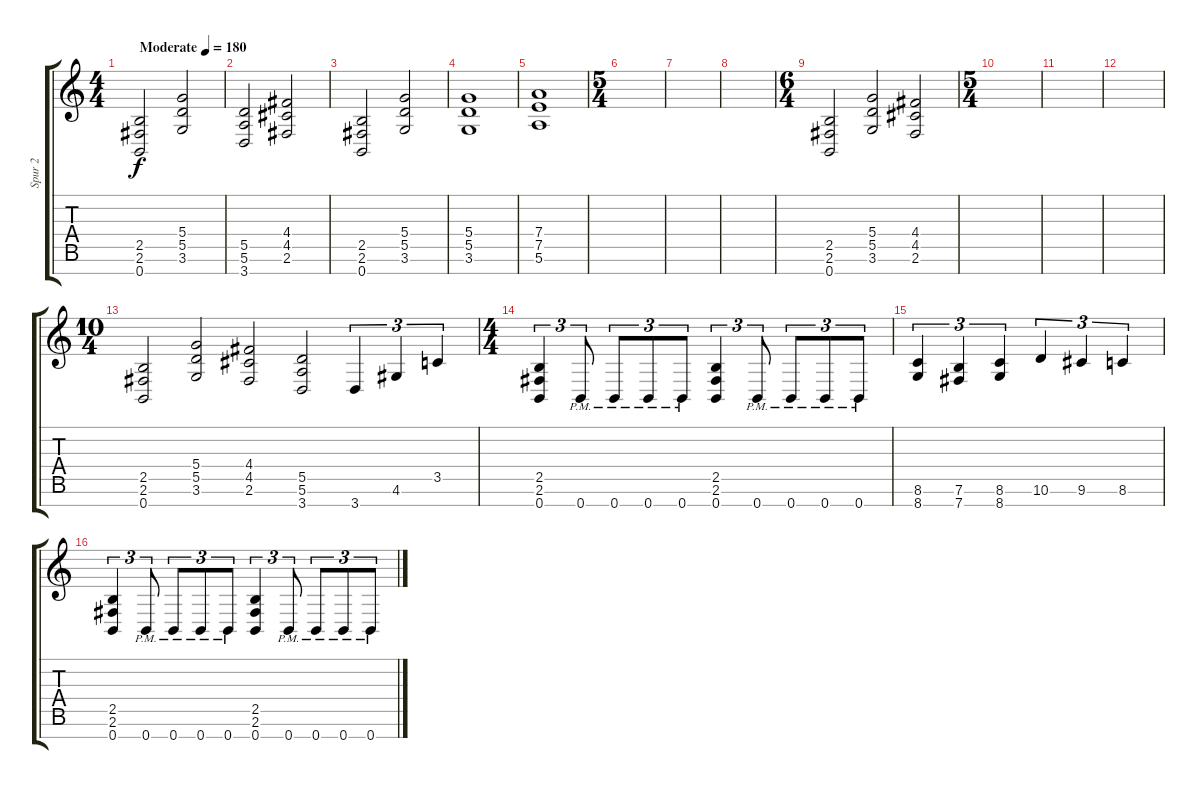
\track ("Spur 2" "Spur 2") {instrument distortionguitar}
\staff {score tabs}
\tuning (E4 B3 G3 D3 A2 E2 B1) {hide}
\ts (4 4)
\tempo (180 "Moderate")
\clef g2
\ks c
(2.5 2.6 0.7).2{dy f instrument distortionguitar} (5.4 5.5 3.6).2 |
(5.5 5.6 3.7).2 (4.4 4.5 2.6).2 |
(2.5 2.6 0.7).2 (5.4 5.5 3.6).2 |
(5.4 5.5 3.6).1 |
(7.4 7.5 5.6).1 |
\ts (5 4)
|
|
|
\ts (6 4)
(2.5 2.6 0.7).2 (5.4 5.5 3.6).2 (4.4 4.5 2.6).2 |
\ts (5 4)
|
|
|
\ts (10 4)
(2.5 2.6 0.7).2 (5.4 5.5 3.6).2 (4.4 4.5 2.6).2 (5.5 5.6 3.7).2 3.7.4{tu (3 2)} 4.6.4{tu (3 2)} 3.5.4{tu (3 2)} |
\ts (4 4)
(2.5 2.6 0.7).4{tu (3 2)} 0.7{pm}.8{tu (3 2)} 0.7{pm}.8{tu (3 2)} 0.7{pm}.8{tu (3 2)} 0.7{pm}.8{tu (3 2)} (2.5 2.6 0.7).4{tu (3 2)} 0.7{pm}.8{tu (3 2)} 0.7{pm}.8{tu (3 2)} 0.7{pm}.8{tu (3 2)} 0.7{pm}.8{tu (3 2)} |
(8.6 8.7).4{tu (3 2)} (7.6 7.7).4{tu (3 2)} (8.6 8.7).4{tu (3 2)} 10.6.4{tu (3 2)} 9.6.4{tu (3 2)} 8.6.4{tu (3 2)} |
(2.5 2.6 0.7).4{tu (3 2)} 0.7{pm}.8{tu (3 2)} 0.7{pm}.8{tu (3 2)} 0.7{pm}.8{tu (3 2)} 0.7{pm}.8{tu (3 2)} (2.5 2.6 0.7).4{tu (3 2)} 0.7{pm}.8{tu (3 2)} 0.7{pm}.8{tu (3 2)} 0.7{pm}.8{tu (3 2)} 0.7{pm}.8{tu (3 2)}
